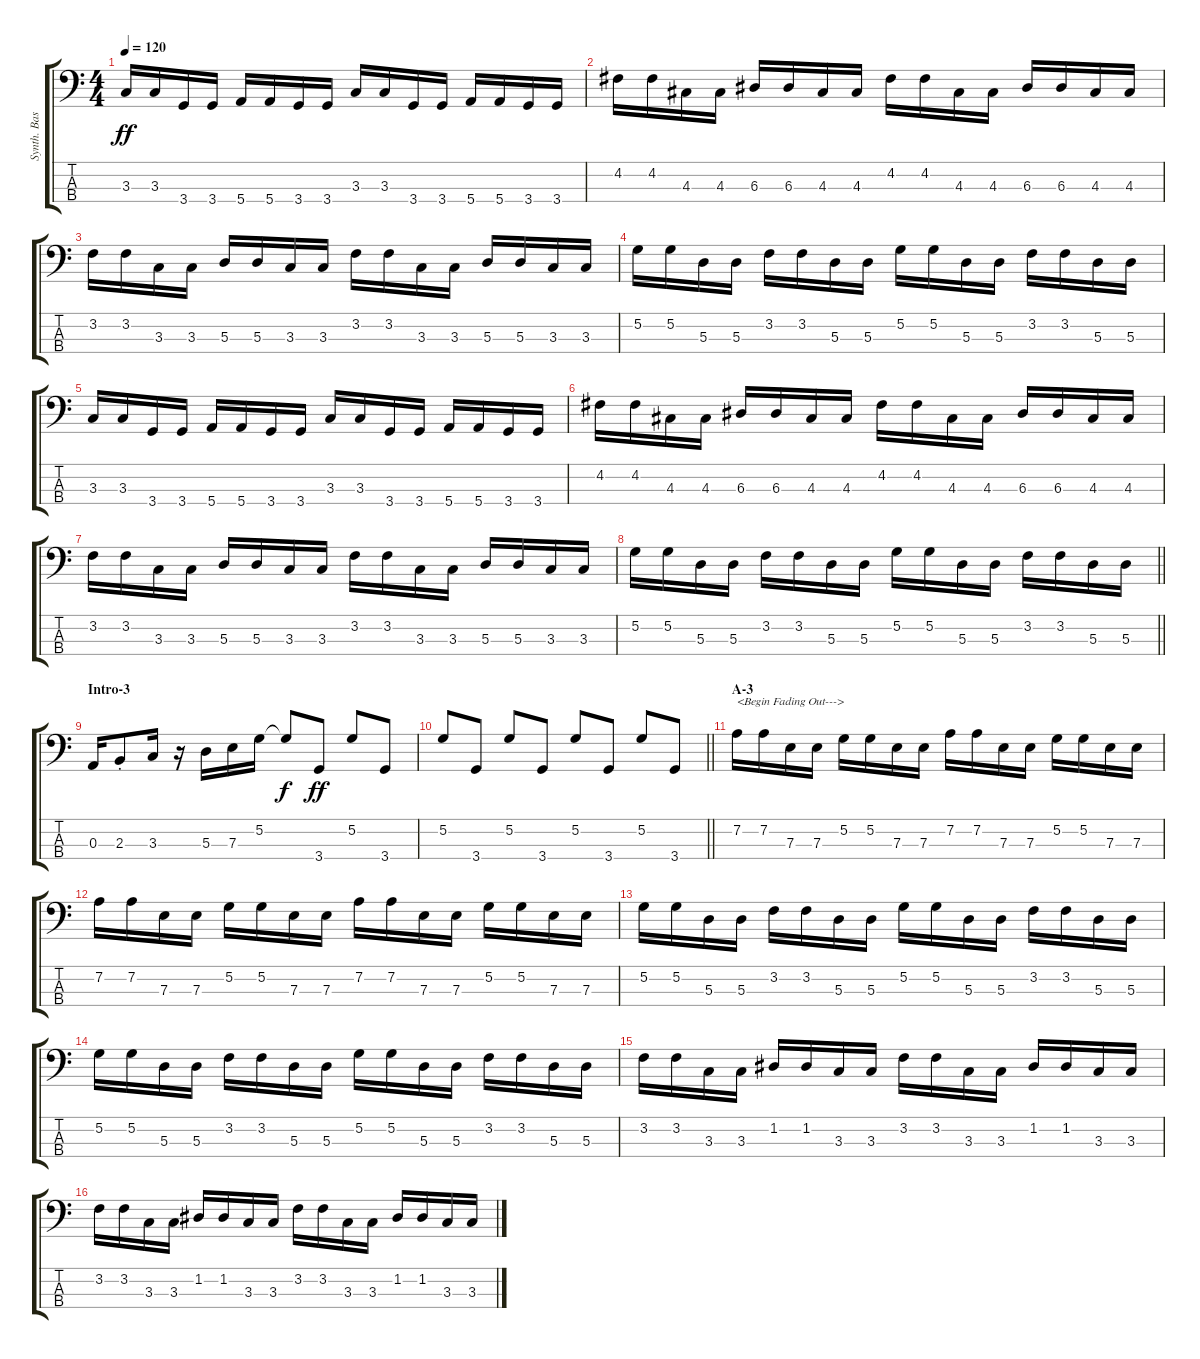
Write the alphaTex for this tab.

\track ("Synth. Bass" "Synth. Bas") {instrument synthbass1}
\staff {score tabs}
\tuning (G2 D2 A1 E1) {hide}
\ts (4 4)
\tempo 120
\clef f4
\ks c
3.3.16{dy ff} 3.3.16 3.4.16 3.4.16 5.4.16 5.4.16 3.4.16 3.4.16 3.3.16 3.3.16 3.4.16 3.4.16 5.4.16 5.4.16 3.4.16 3.4.16 |
4.2.16 4.2.16 4.3.16 4.3.16 6.3.16 6.3.16 4.3.16 4.3.16 4.2.16 4.2.16 4.3.16 4.3.16 6.3.16 6.3.16 4.3.16 4.3.16 |
3.2.16 3.2.16 3.3.16 3.3.16 5.3.16 5.3.16 3.3.16 3.3.16 3.2.16 3.2.16 3.3.16 3.3.16 5.3.16 5.3.16 3.3.16 3.3.16 |
5.2.16 5.2.16 5.3.16 5.3.16 3.2.16 3.2.16 5.3.16 5.3.16 5.2.16 5.2.16 5.3.16 5.3.16 3.2.16 3.2.16 5.3.16 5.3.16 |
3.3.16 3.3.16 3.4.16 3.4.16 5.4.16 5.4.16 3.4.16 3.4.16 3.3.16 3.3.16 3.4.16 3.4.16 5.4.16 5.4.16 3.4.16 3.4.16 |
4.2.16 4.2.16 4.3.16 4.3.16 6.3.16 6.3.16 4.3.16 4.3.16 4.2.16 4.2.16 4.3.16 4.3.16 6.3.16 6.3.16 4.3.16 4.3.16 |
3.2.16 3.2.16 3.3.16 3.3.16 5.3.16 5.3.16 3.3.16 3.3.16 3.2.16 3.2.16 3.3.16 3.3.16 5.3.16 5.3.16 3.3.16 3.3.16 |
\barLineRight lightlight
5.2.16 5.2.16 5.3.16 5.3.16 3.2.16 3.2.16 5.3.16 5.3.16 5.2.16 5.2.16 5.3.16 5.3.16 3.2.16 3.2.16 5.3.16 5.3.16 |
\section ("" "Intro-3")
0.3.16 2.3{st}.8 3.3.16 r.16 5.3.16 7.3.16 5.2.16 5.2{t}.8{dy f} 3.4.8{dy ff} 5.2.8 3.4.8 |
\barLineRight lightlight
5.2.8 3.4.8 5.2.8 3.4.8 5.2.8 3.4.8 5.2.8 3.4.8 |
\section ("" "A-3")
7.2.16{txt "<Begin Fading Out--->"} 7.2.16 7.3.16 7.3.16 5.2.16 5.2.16 7.3.16 7.3.16 7.2.16 7.2.16 7.3.16 7.3.16 5.2.16 5.2.16 7.3.16 7.3.16 |
7.2.16 7.2.16 7.3.16 7.3.16 5.2.16 5.2.16 7.3.16 7.3.16 7.2.16 7.2.16 7.3.16 7.3.16 5.2.16 5.2.16 7.3.16 7.3.16 |
5.2.16 5.2.16 5.3.16 5.3.16 3.2.16 3.2.16 5.3.16 5.3.16 5.2.16 5.2.16 5.3.16 5.3.16 3.2.16 3.2.16 5.3.16 5.3.16 |
5.2.16 5.2.16 5.3.16 5.3.16 3.2.16 3.2.16 5.3.16 5.3.16 5.2.16 5.2.16 5.3.16 5.3.16 3.2.16 3.2.16 5.3.16 5.3.16 |
3.2.16 3.2.16 3.3.16 3.3.16 1.2.16 1.2.16 3.3.16 3.3.16 3.2.16 3.2.16 3.3.16 3.3.16 1.2.16 1.2.16 3.3.16 3.3.16 |
3.2.16 3.2.16 3.3.16 3.3.16 1.2.16 1.2.16 3.3.16 3.3.16 3.2.16 3.2.16 3.3.16 3.3.16 1.2.16 1.2.16 3.3.16 3.3.16
